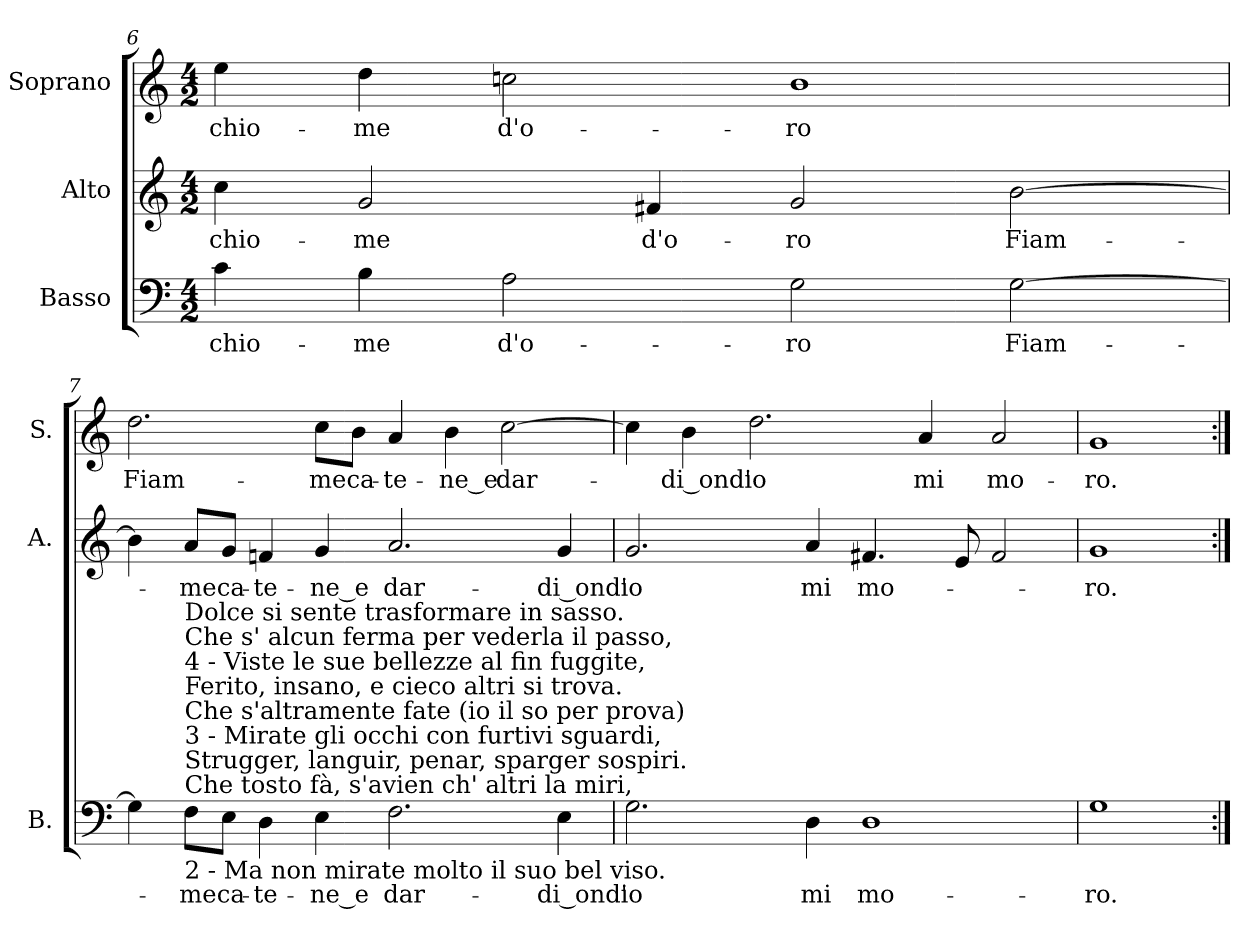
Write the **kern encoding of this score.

**kern	**text	**kern	**text	**kern	**text
*part3	*part3	*part2	*part2	*part1	*part1
*staff3	*staff3	*staff2	*staff2	*staff1	*staff1
*I"Basso	*	*I"Alto	*	*I"Soprano	*
*I'B.	*	*I'A.	*	*I'S.	*
!!LO:LB:g=z
*clefF4	*	*clefG2	*	*clefG2	*
*k[]	*	*k[]	*	*k[]	*
*C:	*	*C:	*	*C:	*
*M4/2	*	*M4/2	*	*M4/2	*
=6	=6	=6	=6	=6	=6
!	!LO:LY:b:color=#000000	!	!	!	!
!	!	!	!LO:LY:b:color=#000000	!	!
!	!	!	!	!	!LO:LY:b:color=#000000
4ci\	chio-	4cci\	chio-	4eei\	chio-
!	!LO:LY:b:color=#000000	!	!	!	!
!	!	!	!LO:LY:b:color=#000000	!	!
!	!	!	!	!	!LO:LY:b:color=#000000
4Bi\	-me	2gi/	-me	4ddi\	-me
!	!LO:LY:b:color=#000000	!	!	!	!
!	!	!	!	!	!LO:LY:b:color=#000000
2Ai\	d'o-	.	.	2ccni\	d'o-
!	!	!	!LO:LY:b:color=#000000	!	!
.	.	4f#Xi/	d'o-	.	.
!	!LO:LY:b:color=#000000	!	!	!	!
!	!	!	!LO:LY:b:color=#000000	!	!
!	!	!	!	!	!LO:LY:b:color=#000000
2Gi\	-ro	2gi/	-ro	1bi	-ro
!	!LO:LY:b:color=#000000	!	!	!	!
!	!	!	!LO:LY:b:color=#000000	!	!
[2Gi\	Fiam-	[2bi\	Fiam-	.	.
=7	=7	=7	=7	=7	=7
!	!	!	!	!	!LO:LY:b:color=#000000
4Gi\]	.	4bi\]	.	2.ddi\	Fiam-
!	!LO:LY:b:color=#000000	!	!	!	!
!LO:TX:b:t=2 - Ma non mirate molto il suo bel viso.	!	!	!	!	!
!LO:TX:t=Che tosto fà, s'avien ch' altri la miri,	!	!	!	!	!
!LO:TX:t=Strugger, languir, penar, sparger sospiri.	!	!	!	!	!
!LO:TX:t=3 - Mirate gli occhi con furtivi sguardi,	!	!	!	!	!
!LO:TX:t=Che s'altramente fate (io il so per prova)	!	!	!	!	!
!LO:TX:t=Ferito, insano, e cieco altri si trova.	!	!	!	!	!
!LO:TX:t=4 - Viste le sue bellezze al fin fuggite,	!	!	!	!	!
!LO:TX:t=Che s' alcun ferma per vederla il passo,	!	!	!	!	!
!LO:TX:t=Dolce si sente trasformare in sasso.	!	!	!	!	!
!	!	!	!LO:LY:b:color=#000000	!	!
8Fi\L	-me	8ai/L	-me	.	.
!	!LO:LY:b:color=#000000	!	!	!	!
!	!	!	!LO:LY:b:color=#000000	!	!
8Ei\J	ca-	8gi/J	ca-	.	.
!	!LO:LY:b:color=#000000	!	!	!	!
!	!	!	!LO:LY:b:color=#000000	!	!
4Di\	-te-	4fni/	-te-	.	.
!	!LO:LY:b:color=#000000	!	!	!	!
!	!	!	!LO:LY:b:color=#000000	!	!
!	!	!	!	!	!LO:LY:b:color=#000000
4Ei\	-ne_e	4gi/	-ne_e	8cci\L	-me
!	!	!	!	!	!LO:LY:b:color=#000000
.	.	.	.	8bi\J	ca-
!	!LO:LY:b:color=#000000	!	!	!	!
!	!	!	!LO:LY:b:color=#000000	!	!
!	!	!	!	!	!LO:LY:b:color=#000000
2.Fi\	dar-	2.ai/	dar-	4ai/	-te-
!	!	!	!	!	!LO:LY:b:color=#000000
.	.	.	.	4bi\	-ne_e
!	!	!	!	!	!LO:LY:b:color=#000000
.	.	.	.	[2cci\	dar-
!	!LO:LY:b:color=#000000	!	!	!	!
!	!	!	!LO:LY:b:color=#000000	!	!
4Ei\	-di_ond'	4gi/	-di_ond'	.	.
=8	=8	=8	=8	=8	=8
!	!LO:LY:b:color=#000000	!	!	!	!
!	!	!	!LO:LY:b:color=#000000	!	!
2.Gi\	io	2.gi/	io	4cci\]	.
!	!	!	!	!	!LO:LY:b:color=#000000
.	.	.	.	4bi\	-di_ond'
!	!	!	!	!	!LO:LY:b:color=#000000
.	.	.	.	2.ddi\	io
!	!LO:LY:b:color=#000000	!	!	!	!
!	!	!	!LO:LY:b:color=#000000	!	!
4Di\	mi	4ai/	mi	.	.
!	!LO:LY:b:color=#000000	!	!	!	!
!	!	!	!LO:LY:b:color=#000000	!	!
1Di	mo-	4.f#Xi/	mo-	.	.
!	!	!	!	!	!LO:LY:b:color=#000000
.	.	.	.	4ai/	mi
.	.	8ei/	.	.	.
!	!	!	!	!	!LO:LY:b:color=#000000
.	.	2f#i/	.	2ai/	mo-
=9	=9	=9	=9	=9	=9
!	!LO:LY:b:color=#000000	!	!	!	!
!	!	!	!LO:LY:b:color=#000000	!	!
!	!	!	!	!	!LO:LY:b:color=#000000
1Gi	-ro.	1gi	-ro.	1gi	-ro.
=:|!	=:|!	=:|!	=:|!	=:|!	=:|!
*-	*-	*-	*-	*-	*-
